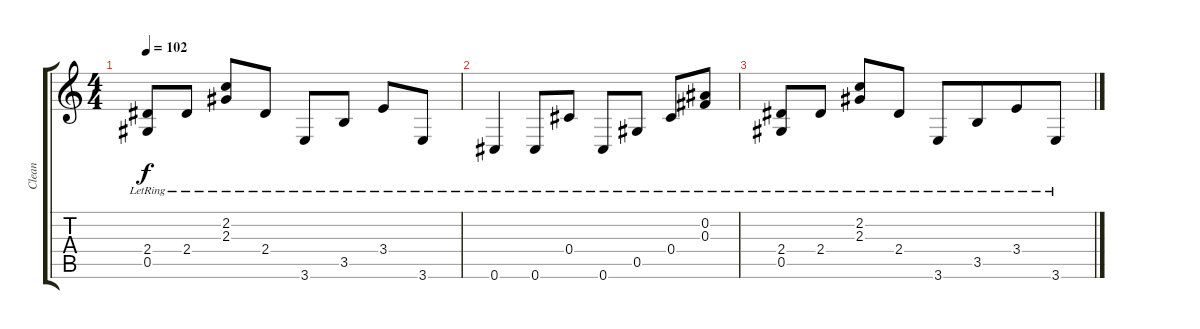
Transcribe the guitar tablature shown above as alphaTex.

\track ("Clean" "Clean") {instrument electricguitarclean}
\staff {score tabs}
\tuning (Eb4 Bb3 Gb3 Db3 Ab2 Db2) {hide}
\ts (4 4)
\tempo 102
\clef g2
\ks c
(2.4{lr} 0.5{lr}).8{dy f} 2.4{lr}.8 (2.2{lr} 2.3{lr}).8 2.4{lr}.8 3.6{lr}.8 3.5{lr}.8 3.4{lr}.8 3.6{lr}.8 |
0.6{lr}.4 0.6{lr}.8 0.4{lr}.8 0.6{lr}.8 0.5{lr}.8 0.4{lr}.8 (0.2{lr} 0.3{lr}).8 |
(2.4{lr} 0.5{lr}).8{beam merge} 2.4{lr}.8 (2.2{lr} 2.3{lr}).8 2.4{lr}.8 3.6{lr}.8{beam merge} 3.5{lr}.8{beam merge} 3.4{lr}.8{beam merge} 3.6{lr}.8
